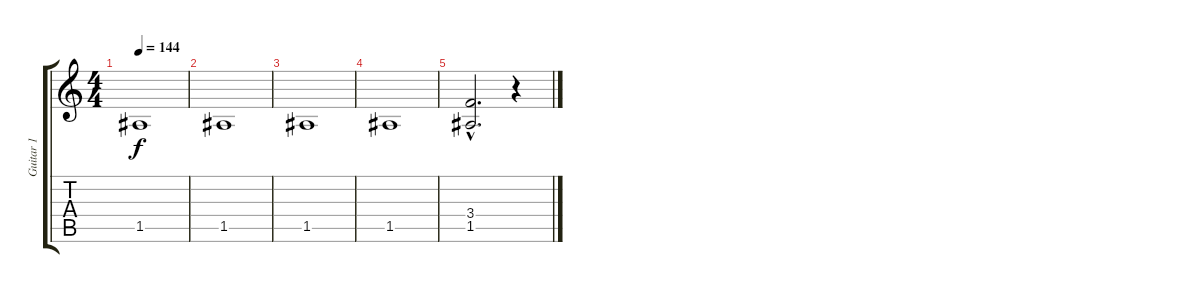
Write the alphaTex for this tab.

\track ("Guitar 1" "Guitar 1") {instrument distortionguitar}
\staff {score tabs}
\tuning (E4 B3 G3 D3 A2 E2) {hide}
\ts (4 4)
\tempo 144
\clef g2
\ks c
1.5.1{dy f} |
1.5.1 |
1.5.1 |
1.5.1 |
(3.4{hac} 1.5{hac}).2{d} r.4
